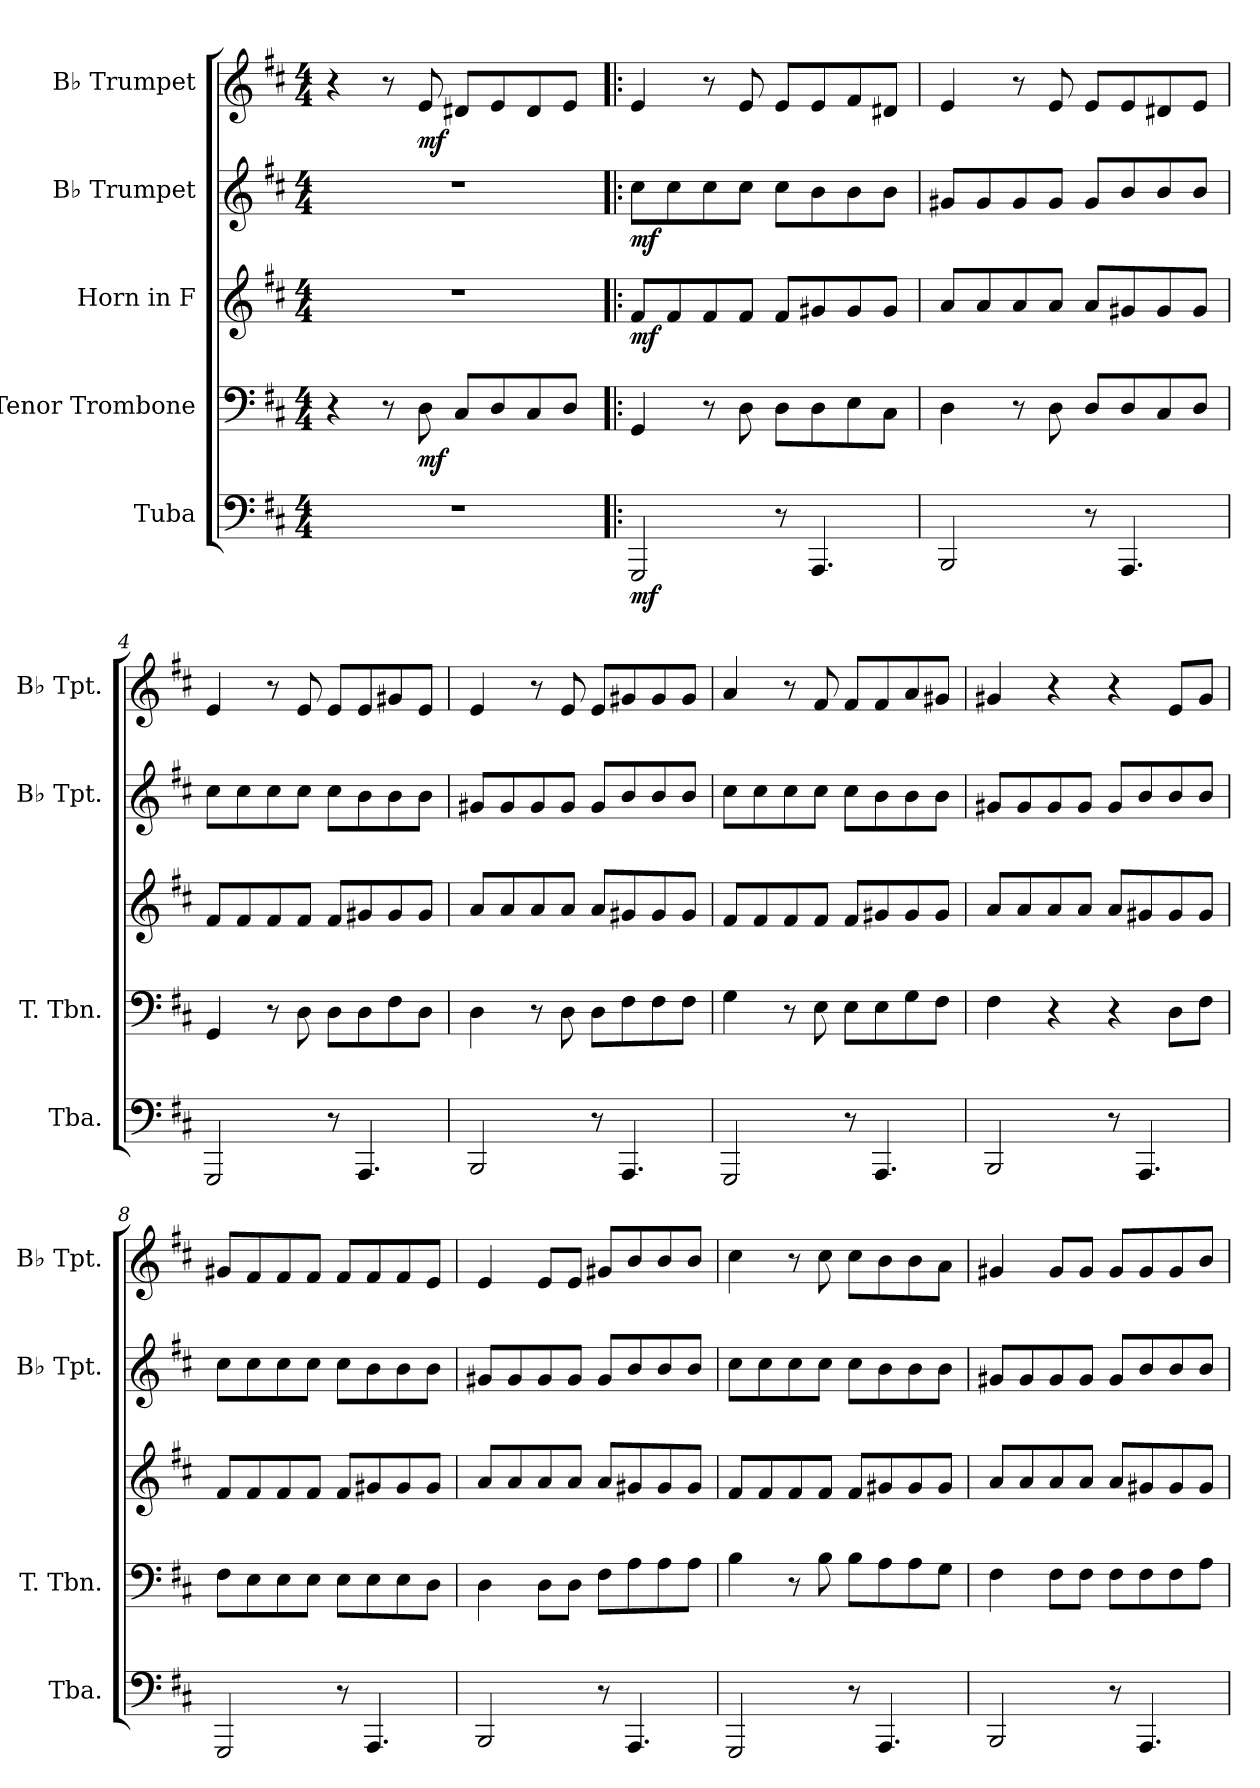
**kern	**dynam	**kern	**dynam	**kern	**dynam	**kern	**dynam	**kern	**dynam
*part5	*part5	*part4	*part4	*part3	*part3	*part2	*part2	*part1	*part1
*staff5	*staff5	*staff4	*staff4	*staff3	*staff3	*staff2	*staff2	*staff1	*staff1
*I"Tuba	*	*I"Tenor Trombone	*	*I"Horn in F	*	*I"B♭ Trumpet	*	*I"B♭ Trumpet	*
*I'Tba.	*	*I'T. Tbn.	*	*	*	*I'B♭ Tpt.	*	*I'B♭ Tpt.	*
*clefF4	*	*clefF4	*	*clefG2	*	*clefG2	*	*clefG2	*
*	*	*	*	*ITrd4c7	*	*ITrd1c2	*	*ITrd1c2	*
*k[f#c#]	*	*k[f#c#]	*	*k[f#]	*	*k[]	*	*k[]	*
*M4/4	*	*M4/4	*	*M4/4	*	*M4/4	*	*M4/4	*
*MM104	*	*MM104	*	*MM104	*	*MM104	*	*MM104	*
=1	=1	=1	=1	=1	=1	=1	=1	=1	=1
1r	.	4r	.	1r	.	1r	.	4r	.
.	.	8r	.	.	.	.	.	8r	.
!	!	!	!LO:DY:b	!	!	!	!	!	!LO:DY:b
.	.	8D\	mf	.	.	.	.	8d/	mf
.	.	8C#/L	.	.	.	.	.	8c#X/L	.
.	.	8D/	.	.	.	.	.	8d/	.
.	.	8C#/	.	.	.	.	.	8c#/	.
.	.	8D/J	.	.	.	.	.	8d/J	.
=2!|:	=2!|:	=2!|:	=2!|:	=2!|:	=2!|:	=2!|:	=2!|:	=2!|:	=2!|:
!	!LO:DY:b	!	!	!	!LO:DY:b	!	!LO:DY:b	!	!
2GGG/	mf	4GG/	.	8B/L	mf	8b\L	mf	4d/	.
.	.	.	.	8B/	.	8b\	.	.	.
.	.	8r	.	8B/	.	8b\	.	8r	.
.	.	8D\	.	8B/J	.	8b\J	.	8d/	.
8r	.	8D\L	.	8B/L	.	8b\L	.	8d/L	.
4.AAA/	.	8D\	.	8c#X/	.	8a\	.	8d/	.
.	.	8E\	.	8c#/	.	8a\	.	8e/	.
.	.	8C#\J	.	8c#/J	.	8a\J	.	8c#X/J	.
=3	=3	=3	=3	=3	=3	=3	=3	=3	=3
2BBB/	.	4D\	.	8d/L	.	8f#X/L	.	4d/	.
.	.	.	.	8d/	.	8f#/	.	.	.
.	.	8r	.	8d/	.	8f#/	.	8r	.
.	.	8D\	.	8d/J	.	8f#/J	.	8d/	.
8r	.	8D/L	.	8d/L	.	8f#/L	.	8d/L	.
4.AAA/	.	8D/	.	8c#X/	.	8a/	.	8d/	.
.	.	8C#/	.	8c#/	.	8a/	.	8c#X/	.
.	.	8D/J	.	8c#/J	.	8a/J	.	8d/J	.
!!LO:LB:g=z
=4	=4	=4	=4	=4	=4	=4	=4	=4	=4
2GGG/	.	4GG/	.	8B/L	.	8b\L	.	4d/	.
.	.	.	.	8B/	.	8b\	.	.	.
.	.	8r	.	8B/	.	8b\	.	8r	.
.	.	8D\	.	8B/J	.	8b\J	.	8d/	.
8r	.	8D\L	.	8B/L	.	8b\L	.	8d/L	.
4.AAA/	.	8D\	.	8c#X/	.	8a\	.	8d/	.
.	.	8F#\	.	8c#/	.	8a\	.	8f#X/	.
.	.	8D\J	.	8c#/J	.	8a\J	.	8d/J	.
=5	=5	=5	=5	=5	=5	=5	=5	=5	=5
2BBB/	.	4D\	.	8d/L	.	8f#X/L	.	4d/	.
.	.	.	.	8d/	.	8f#/	.	.	.
.	.	8r	.	8d/	.	8f#/	.	8r	.
.	.	8D\	.	8d/J	.	8f#/J	.	8d/	.
8r	.	8D\L	.	8d/L	.	8f#/L	.	8d/L	.
4.AAA/	.	8F#\	.	8c#X/	.	8a/	.	8f#X/	.
.	.	8F#\	.	8c#/	.	8a/	.	8f#/	.
.	.	8F#\J	.	8c#/J	.	8a/J	.	8f#/J	.
=6	=6	=6	=6	=6	=6	=6	=6	=6	=6
2GGG/	.	4G\	.	8B/L	.	8b\L	.	4g/	.
.	.	.	.	8B/	.	8b\	.	.	.
.	.	8r	.	8B/	.	8b\	.	8r	.
.	.	8E\	.	8B/J	.	8b\J	.	8e/	.
8r	.	8E\L	.	8B/L	.	8b\L	.	8e/L	.
4.AAA/	.	8E\	.	8c#X/	.	8a\	.	8e/	.
.	.	8G\	.	8c#/	.	8a\	.	8g/	.
.	.	8F#\J	.	8c#/J	.	8a\J	.	8f#X/J	.
=7	=7	=7	=7	=7	=7	=7	=7	=7	=7
2BBB/	.	4F#\	.	8d/L	.	8f#X/L	.	4f#X/	.
.	.	.	.	8d/	.	8f#/	.	.	.
.	.	4r	.	8d/	.	8f#/	.	4r	.
.	.	.	.	8d/J	.	8f#/J	.	.	.
8r	.	4r	.	8d/L	.	8f#/L	.	4r	.
4.AAA/	.	.	.	8c#X/	.	8a/	.	.	.
.	.	8D\L	.	8c#/	.	8a/	.	8d/L	.
.	.	8F#\J	.	8c#/J	.	8a/J	.	8f#/J	.
!!LO:PB:g=z
=8	=8	=8	=8	=8	=8	=8	=8	=8	=8
2GGG/	.	8F#\L	.	8B/L	.	8b\L	.	8f#X/L	.
.	.	8E\	.	8B/	.	8b\	.	8e/	.
.	.	8E\	.	8B/	.	8b\	.	8e/	.
.	.	8E\J	.	8B/J	.	8b\J	.	8e/J	.
8r	.	8E\L	.	8B/L	.	8b\L	.	8e/L	.
4.AAA/	.	8E\	.	8c#X/	.	8a\	.	8e/	.
.	.	8E\	.	8c#/	.	8a\	.	8e/	.
.	.	8D\J	.	8c#/J	.	8a\J	.	8d/J	.
=9	=9	=9	=9	=9	=9	=9	=9	=9	=9
2BBB/	.	4D\	.	8d/L	.	8f#X/L	.	4d/	.
.	.	.	.	8d/	.	8f#/	.	.	.
.	.	8D\L	.	8d/	.	8f#/	.	8d/L	.
.	.	8D\J	.	8d/J	.	8f#/J	.	8d/J	.
8r	.	8F#\L	.	8d/L	.	8f#/L	.	8f#X/L	.
4.AAA/	.	8A\	.	8c#X/	.	8a/	.	8a/	.
.	.	8A\	.	8c#/	.	8a/	.	8a/	.
.	.	8A\J	.	8c#/J	.	8a/J	.	8a/J	.
=10	=10	=10	=10	=10	=10	=10	=10	=10	=10
2GGG/	.	4B\	.	8B/L	.	8b\L	.	4b\	.
.	.	.	.	8B/	.	8b\	.	.	.
.	.	8r	.	8B/	.	8b\	.	8r	.
.	.	8B\	.	8B/J	.	8b\J	.	8b\	.
8r	.	8B\L	.	8B/L	.	8b\L	.	8b\L	.
4.AAA/	.	8A\	.	8c#X/	.	8a\	.	8a\	.
.	.	8A\	.	8c#/	.	8a\	.	8a\	.
.	.	8G\J	.	8c#/J	.	8a\J	.	8g\J	.
=11	=11	=11	=11	=11	=11	=11	=11	=11	=11
2BBB/	.	4F#\	.	8d/L	.	8f#X/L	.	4f#X/	.
.	.	.	.	8d/	.	8f#/	.	.	.
.	.	8F#\L	.	8d/	.	8f#/	.	8f#/L	.
.	.	8F#\J	.	8d/J	.	8f#/J	.	8f#/J	.
8r	.	8F#\L	.	8d/L	.	8f#/L	.	8f#/L	.
4.AAA/	.	8F#\	.	8c#X/	.	8a/	.	8f#/	.
.	.	8F#\	.	8c#/	.	8a/	.	8f#/	.
.	.	8A\J	.	8c#/J	.	8a/J	.	8a/J	.
=	=	=	=	=	=	=	=	=	=
*-	*-	*-	*-	*-	*-	*-	*-	*-	*-
